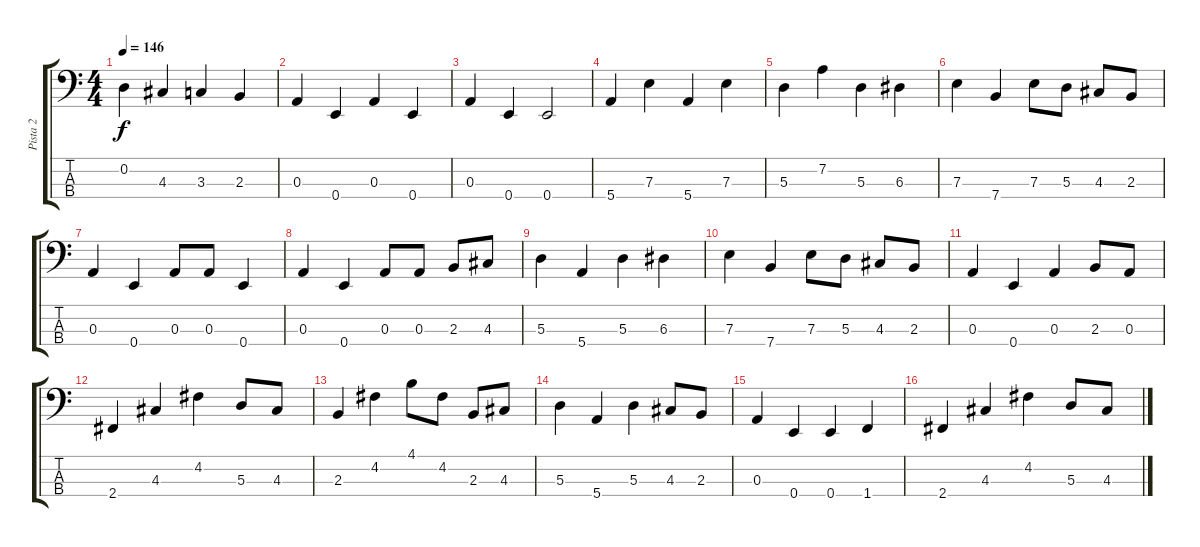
\track ("Pista 2" "Pista 2") {instrument electricbassfinger}
\staff {score tabs}
\tuning (G2 D2 A1 E1) {hide}
\ts (4 4)
\tempo 146
\clef f4
\ks c
0.2.4{dy f} 4.3.4 3.3.4 2.3.4 |
0.3.4 0.4.4 0.3.4 0.4.4 |
0.3.4 0.4.4 0.4.2 |
5.4.4 7.3.4 5.4.4 7.3.4 |
5.3.4 7.2.4 5.3.4 6.3.4 |
7.3.4 7.4.4 7.3.8 5.3.8 4.3.8 2.3.8 |
0.3.4 0.4.4 0.3.8 0.3.8 0.4.4 |
0.3.4 0.4.4 0.3.8 0.3.8 2.3.8 4.3.8 |
5.3.4 5.4.4 5.3.4 6.3.4 |
7.3.4 7.4.4 7.3.8 5.3.8 4.3.8 2.3.8 |
0.3.4 0.4.4 0.3.4 2.3.8 0.3.8 |
2.4.4 4.3.4 4.2.4 5.3.8 4.3.8 |
2.3.4 4.2.4 4.1.8 4.2.8 2.3.8 4.3.8 |
5.3.4 5.4.4 5.3.4 4.3.8 2.3.8 |
0.3.4 0.4.4 0.4.4 1.4.4 |
2.4.4 4.3.4 4.2.4 5.3.8 4.3.8
